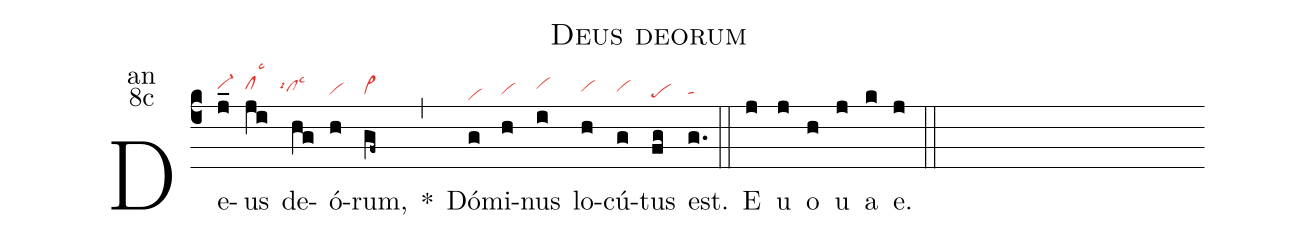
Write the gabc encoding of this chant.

name:Deus deorum;
office-part:an;
mode:8c;
nabc-lines:1;
%%
(c4) De(j_|vi-hh)us(ji|clhhlsc3) de(hg|```clhglsc3lsi4)ó(h|vi)rum,(gf~|cl~) <sp>*</sp>(,) Dó(g|vihd)mi(h|vi)nus(i|vihh) lo(h|vihg)cú(g|vihg)tus(fg|pehe) est.(g.|ta) (::)
<eu>E(j) u(j) o(h) u(j) a(k) e.</eu>(j) (::)
